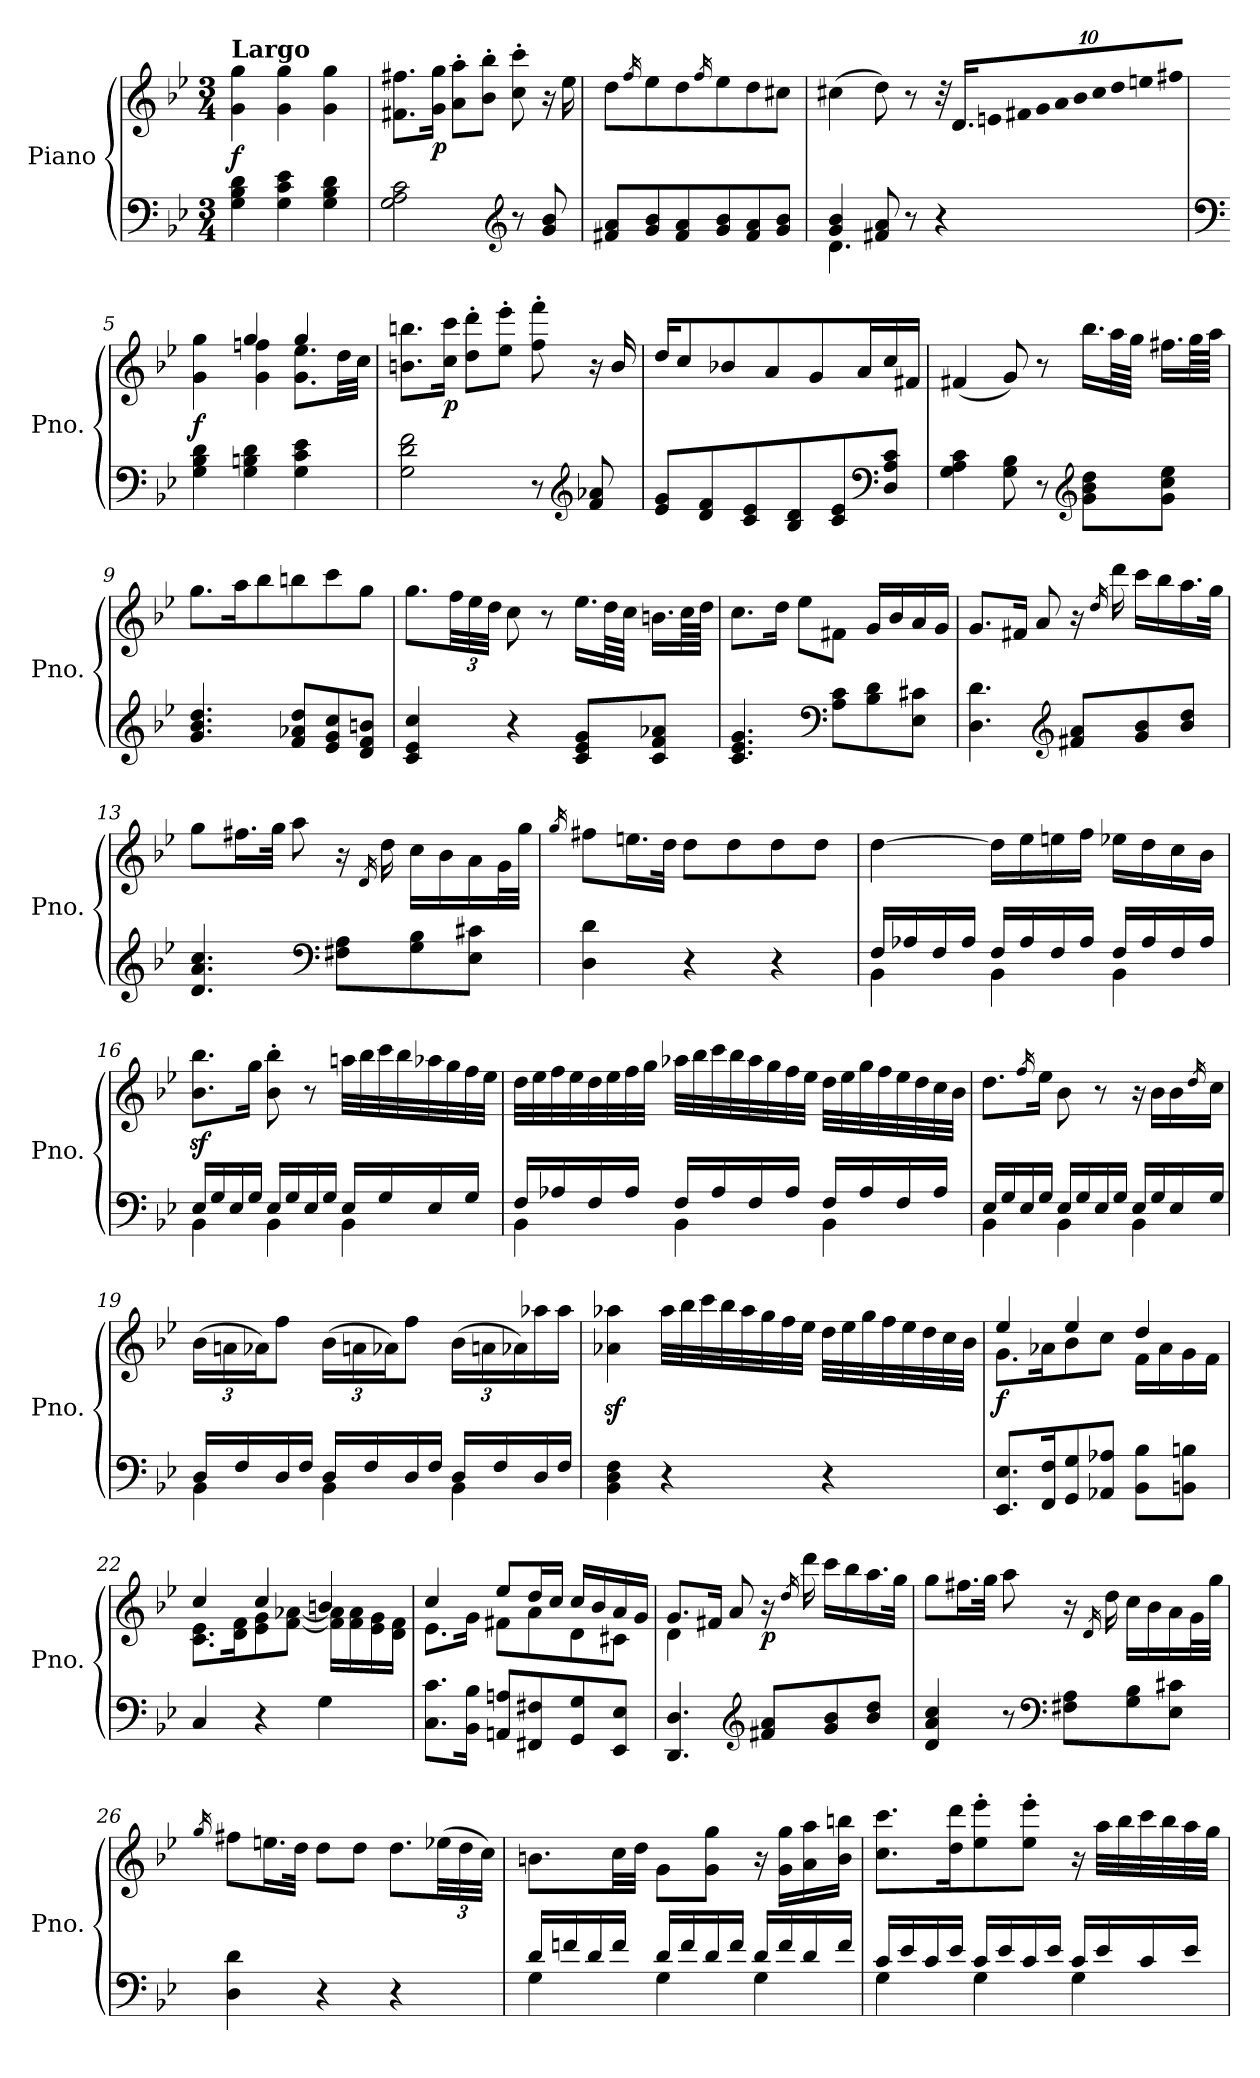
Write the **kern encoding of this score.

**kern	**kern	**dynam
*part1	*part1	*part1
*staff2	*staff1	*staff1/2
*I"Piano	*	*
*I'Pno.	*	*
*clefF4	*clefG2	*
*k[b-e-]	*k[b-e-]	*
*B-:	*B-:	*
*M3/4	*M3/4	*
*MM50	*MM50	*
=1	=1	=1
!	!LO:TX:a:B:t=Largo	!
!	!	!LO:DY:b
4G\ 4B-\ 4d\	4g\ 4gg\	f
4G\ 4c\ 4e-\	4g\ 4gg\	.
4G\ 4B-\ 4d\	4g\ 4gg\	.
=2	=2	=2
2G\ 2A\ 2c\	8.f#X\ 8.ff#X\L	.
!	!	!LO:DY:b
.	16g\ 16gg\Jk	p
.	8a\' 8aa\'L	.
.	8b-\' 8bb-\'J	.
*clefG2	*	*
8r	8cc\' 8ccc\'	.
8g/ 8b-/	16r	.
.	16ee-\	.
=3	=3	=3
8f#X/ 8a/L	8dd\L	.
.	16qff/	.
8g/ 8b-/	8ee-\	.
8f#/ 8a/	8dd\	.
.	16qff/	.
8g/ 8b-/	8ee-\	.
8f#/ 8a/	8dd\	.
8g/ 8b-/J	8cc#X\J	.
=4	=4	=4
*^	*	*
4g/ 4b-/	4.d\	(4cc#X\	.
8f#X/ 8a/	.	8dd\)	.
8r	8ryy	8r	.
4r	4ryy	32r	.
.	.	16.d/LL	.
*	*	*Xbrackettup	*
!	!	!LO:N:vis=64	!
.	.	640%9en/LL	.
!	!	!LO:N:vis=64	!
.	.	640%9f#X/	.
!	!	!LO:N:vis=64	!
.	.	640%9g/	.
!	!	!LO:N:vis=64	!
.	.	640%9a/	.
!	!	!LO:N:vis=64	!
.	.	640%9b-/	.
!	!	!LO:N:vis=64	!
.	.	640%9cc#/	.
!	!	!LO:N:vis=64	!
.	.	640%9dd/	.
!	!	!LO:N:vis=64	!
.	.	640%9een/	.
!	!	!LO:N:vis=64	!
.	.	640%9ff#X/JJJJ	.
640ryy	640ryy	.	.
*v	*v	*	*
!!LO:LB:g=z
=5	=5	=5
*clefF4	*	*
*^	*^	*
!	!	!	!	!LO:DY:b
*v	*v	*	*	*
4G\ 4B-\ 4d\	4g\ 4gg\	4ryy	f
4G\ 4Bn\ 4d\	4gg/	4g\ 4ffn\	.
4G\ 4c\ 4e-\	4gg/	8.g\ 8.ee-\L	.
.	.	32dd\LL	.
.	.	32cc\JJJ	.
*	*v	*v	*
!!LO:LB:g=z
=6	=6	=6
2G\ 2d\ 2f\	8.bn\ 8.bbn\L	.
!	!	!LO:DY:b
.	16cc\ 16ccc\Jk	p
.	8dd\' 8ddd\'L	.
.	8ee-\' 8eee-\'J	.
8r	8ff\' 8fff\'	.
*clefG2	*	*
8f/ 8a-X/	16r	.
.	16b/	.
=7	=7	=7
8e-/ 8g/L	16dd/KL	.
.	8cc/	.
8d/ 8f/	.	.
.	8b-X/	.
8c/ 8e-/	.	.
.	8a/	.
8B-/ 8d/	.	.
.	8g/	.
8c/ 8e-/	.	.
.	16a/L	.
*clefF4	*	*
8D/ 8A/ 8c/J	16cc/	.
.	16f#X/JJ	.
=8	=8	=8
4G\ 4A\ 4c\	(4f#X/	.
8G\ 8B-\	8g/)	.
8r	8r	.
*clefG2	*	*
8g\ 8b-\ 8dd\L	16.bb-\LL	.
.	64aa\LL	.
.	64gg\JJJJ	.
8g\ 8cc\ 8ee-\J	16.ff#X\LL	.
.	64gg\LL	.
.	64aa\JJJJ	.
=9	=9	=9
4.g/ 4.b-/ 4.dd/	8.gg\L	.
.	16aa\K	.
.	8bb-\	.
8f/ 8a-X/ 8dd/L	8bbn\	.
8e-/ 8g/ 8cc/	8ccc\	.
8d/ 8f/ 8bn/J	8gg\J	.
!!LO:LB:g=z
=10	=10	=10
4c/ 4e-/ 4cc/	8.gg\L	.
.	48ff\LL	.
.	48ee-\	.
.	48dd\JJJ	.
4r	8cc\	.
.	8r	.
8c/ 8e-/ 8g/L	16.ee-\LL	.
.	64dd\LL	.
.	64cc\JJJJ	.
8c/ 8f/ 8a-X/J	16.bn\LL	.
.	64cc\LL	.
.	64dd\JJJJ	.
=11	=11	=11
4.c/ 4.e-/ 4.g/	8.cc\L	.
.	16dd\Jk	.
.	8ee-\L	.
*clefF4	*	*
8A\ 8c\L	8f#X\J	.
8B-\ 8d\	16g/LL	.
.	16b-/	.
8E-\ 8c#X\J	16a/	.
.	16g/JJ	.
=12	=12	=12
4.D\ 4.d\	8.g/L	.
.	16f#X/Jk	.
*clefG2	*	*
.	8a/	.
8f#X/ 8a/L	16r	.
.	16qdd/	.
.	16ddd\	.
8g/ 8b-/	16ccc\LL	.
.	16bb-\	.
8b-/ 8dd/J	16.aa\	.
.	32gg\JJk	.
!!LO:LB:g=z
=13	=13	=13
4.d/ 4.a/ 4.cc/	8gg\L	.
.	16.ff#X\L	.
.	32gg\JJk	.
.	8aa\	.
*clefF4	*	*
8F#X\ 8A\L	16r	.
.	16qd/	.
.	16dd\	.
8G\ 8B-\	16cc\LL	.
.	16b-\	.
8E-\ 8c#X\J	16a\	.
.	32g\L	.
.	32gg\JJJ	.
!!LO:LB:g=z
=14	=14	=14
.	16qgg/	.
4D\ 4d\	8ff#X\L	.
.	16.een\L	.
.	32dd\JJk	.
4r	8dd\L	.
.	8dd\	.
4r	8dd\	.
.	8dd\J	.
=15	=15	=15
*^	*	*
16F/LL	4BB-\	[4dd\	.
16A-X/	.	.	.
16F/	.	.	.
16A-/JJ	.	.	.
16F/LL	4BB-\	16dd\LL]	.
16A-/	.	16ee-\	.
16F/	.	16een\	.
16A-/JJ	.	16ff\JJ	.
16F/LL	4BB-\	16ee-X\LL	.
16A-/	.	16dd\	.
16F/	.	16cc\	.
16A-/JJ	.	16b-\JJ	.
=16	=16	=16	=16
16E-/LL	4BB-\	8.b-\z< 8.bb-\z<L	.
16G/	.	.	.
16E-/	.	.	.
16G/JJ	.	16gg\Jk	.
16E-/LL	4BB-\	8b-\' 8bb-\'	.
16G/	.	.	.
16E-/	.	8r	.
16G/JJ	.	.	.
16E-/LL	4BB-\	32aan\LLL	.
.	.	32bb-\	.
16G/	.	32ccc\	.
.	.	32bb-\	.
16E-/	.	32aa-X\	.
.	.	32gg\	.
16G/JJ	.	32ff\	.
.	.	32ee-\JJJ	.
!!LO:PB:g=z
=17	=17	=17	=17
16F/LL	4BB-\	32dd\LLL	.
.	.	32ee-\	.
16A-X/	.	32ff\	.
.	.	32ee-\	.
16F/	.	32dd\	.
.	.	32ee-\	.
16A-/JJ	.	32ff\	.
.	.	32gg\JJJ	.
16F/LL	4BB-\	32aa-X\LLL	.
.	.	32bb-\	.
16A-/	.	32ccc\	.
.	.	32bb-\	.
16F/	.	32aa-\	.
.	.	32gg\	.
16A-/JJ	.	32ff\	.
.	.	32ee-\JJJ	.
16F/LL	4BB-\	32dd\LLL	.
.	.	32ee-\	.
16A-/	.	32gg\	.
.	.	32ff\	.
16F/	.	32ee-\	.
.	.	32dd\	.
16A-/JJ	.	32cc\	.
.	.	32b-\JJJ	.
=18	=18	=18	=18
16E-/LL	4BB-\	8.dd\L	.
16G/	.	.	.
16E-/	.	.	.
.	.	16qff/	.
16G/JJ	.	16ee-\Jk	.
16E-/LL	4BB-\	8b-\	.
16G/	.	.	.
16E-/	.	8r	.
16G/JJ	.	.	.
16E-/LL	4BB-\	16r	.
16G/	.	16b-\LL	.
16E-/	.	16b-\	.
.	.	16qdd/	.
16G/JJ	.	16cc\JJ	.
!!LO:LB:g=z
=19	=19	=19	=19
16D/LL	4BB-\	(24b-\LL	.
.	.	24an\	.
16F/	.	.	.
.	.	24a-X\J)	.
16D/	.	8ff\J	.
16F/JJ	.	.	.
16D/LL	4BB-\	(24b-\LL	.
.	.	24an\	.
16F/	.	.	.
.	.	24a-X\J)	.
16D/	.	8ff\J	.
16F/JJ	.	.	.
16D/LL	4BB-\	(24b-\LL	.
.	.	24an\	.
16F/	.	.	.
.	.	24a-X\)	.
16D/	.	16aa-X\	.
16F/JJ	.	16aa-\JJ	.
*v	*v	*	*
!!LO:LB:g=z
=20	=20	=20
4BB-\ 4D\ 4F\	4a-X\z< 4aa-X\z<	.
4r	32aa-\LLL	.
.	32bb-\	.
.	32ccc\	.
.	32bb-\	.
.	32aa-\	.
.	32gg\	.
.	32ff\	.
.	32ee-\JJJ	.
4r	32dd\LLL	.
.	32ee-\	.
.	32gg\	.
.	32ff\	.
.	32ee-\	.
.	32dd\	.
.	32cc\	.
.	32b-\JJJ	.
=21	=21	=21
*	*^	*
!	!	!	!LO:DY:b
8.EE-/ 8.E-/L	4ee-/	8.g\L	f
16FF/ 16F/K	.	16a-X\K	.
8GG/ 8G/	4ee-/	8b-\	.
8AA-X/ 8A-X/J	.	8cc\J	.
8BB-\ 8B-\L	4dd/	16f\LL	.
.	.	16a-\	.
8BBn\ 8Bn\J	.	16g\	.
.	.	16f\JJ	.
=22	=22	=22	=22
4C/	4cc/	8.c\ 8.e-\L	.
.	.	16d\ 16f\K	.
4r	4cc/	8e-\ 8g\	.
.	.	[8f\ [8a-X\J	.
4G\	4bn/	16f\] 16a-\]LL	.
.	.	16f\ 16a-\	.
.	.	16e-\ 16g\	.
.	.	16d\ 16f\JJ	.
!!LO:LB:g=z	!!
=23	=23	=23	=23
8.C\ 8.c\L	4cc/	8.e-\L	.
16BB-\ 16B-\Jk	.	16g\Jk	.
8AAn/ 8An/L	8ee-/L	8f#X\L	.
8FF#X/ 8F#X/	16dd/L	8a\	.
.	16cc/JJ	.	.
8GG/ 8G/	16cc/LL	8d\	.
.	16b-/	.	.
8EE-/ 8E-/J	16a/	8c#X\J	.
.	16g/JJ	.	.
!!LO:LB:g=z	!!
=24	=24	=24	=24
4.DD/ 4.D/	8.g/L	4d\	.
.	16f#X/Jk	.	.
.	8a/	4ryy	.
*clefG2	*	*	*
!	!	!	!LO:DY:b
8f#X/ 8a/L	16r	.	p
.	16qdd/	.	.
.	16ddd\	.	.
8g/ 8b-/	16ccc\LL	4ryy	.
.	16bb-\	.	.
8b-/ 8dd/J	16.aa\	.	.
.	32gg\JJk	.	.
*	*v	*v	*
=25	=25	=25
4d/ 4a/ 4cc/	8gg\L	.
.	16.ff#X\L	.
.	32gg\JJk	.
8r	8aa\	.
*clefF4	*	*
8F#X\ 8A\L	16r	.
.	16qd/	.
.	16dd\	.
8G\ 8B-\	16cc\LL	.
.	16b-\	.
8E-\ 8c#X\J	16a\	.
.	32g\L	.
.	32gg\JJJ	.
=26	=26	=26
.	16qgg/	.
4D\ 4d\	8ff#X\L	.
.	16.een\L	.
.	32dd\JJk	.
4r	8dd\L	.
.	8dd\J	.
4r	8.dd\L	.
.	(48ee-X\LL	.
.	48dd\	.
.	48cc\JJJ)	.
!!LO:LB:g=z
=27	=27	=27
*^	*	*
16d/LL	4G\	8.bn\L	.
16fn/	.	.	.
16d/	.	.	.
16f/JJ	.	32cc\LL	.
.	.	32dd\JJJ	.
16d/LL	4G\	8g\L	.
16f/	.	.	.
16d/	.	8g\ 8gg\J	.
16f/JJ	.	.	.
16d/LL	4G\	16r	.
16f/	.	16g\ 16gg\LL	.
16d/	.	16a\ 16aa\	.
16f/JJ	.	16b\ 16bbn\JJ	.
=28	=28	=28	=28
16c/LL	4G\	8.cc\ 8.ccc\L	.
16e-/	.	.	.
16c/	.	.	.
16e-/JJ	.	16dd\ 16ddd\K	.
16c/LL	4G\	8ee-\' 8eee-\'	.
16e-/	.	.	.
16c/	.	8ee-\' 8eee-\'J	.
16e-/JJ	.	.	.
16c/LL	4G\	16r	.
16e-/	.	32aa\LLL	.
.	.	32bb-\	.
16c/	.	32ccc\	.
.	.	32bb-\	.
16e-/JJ	.	32aa\	.
.	.	32gg\JJJ	.
*v	*v	*	*
=	=	=
*-	*-	*-
